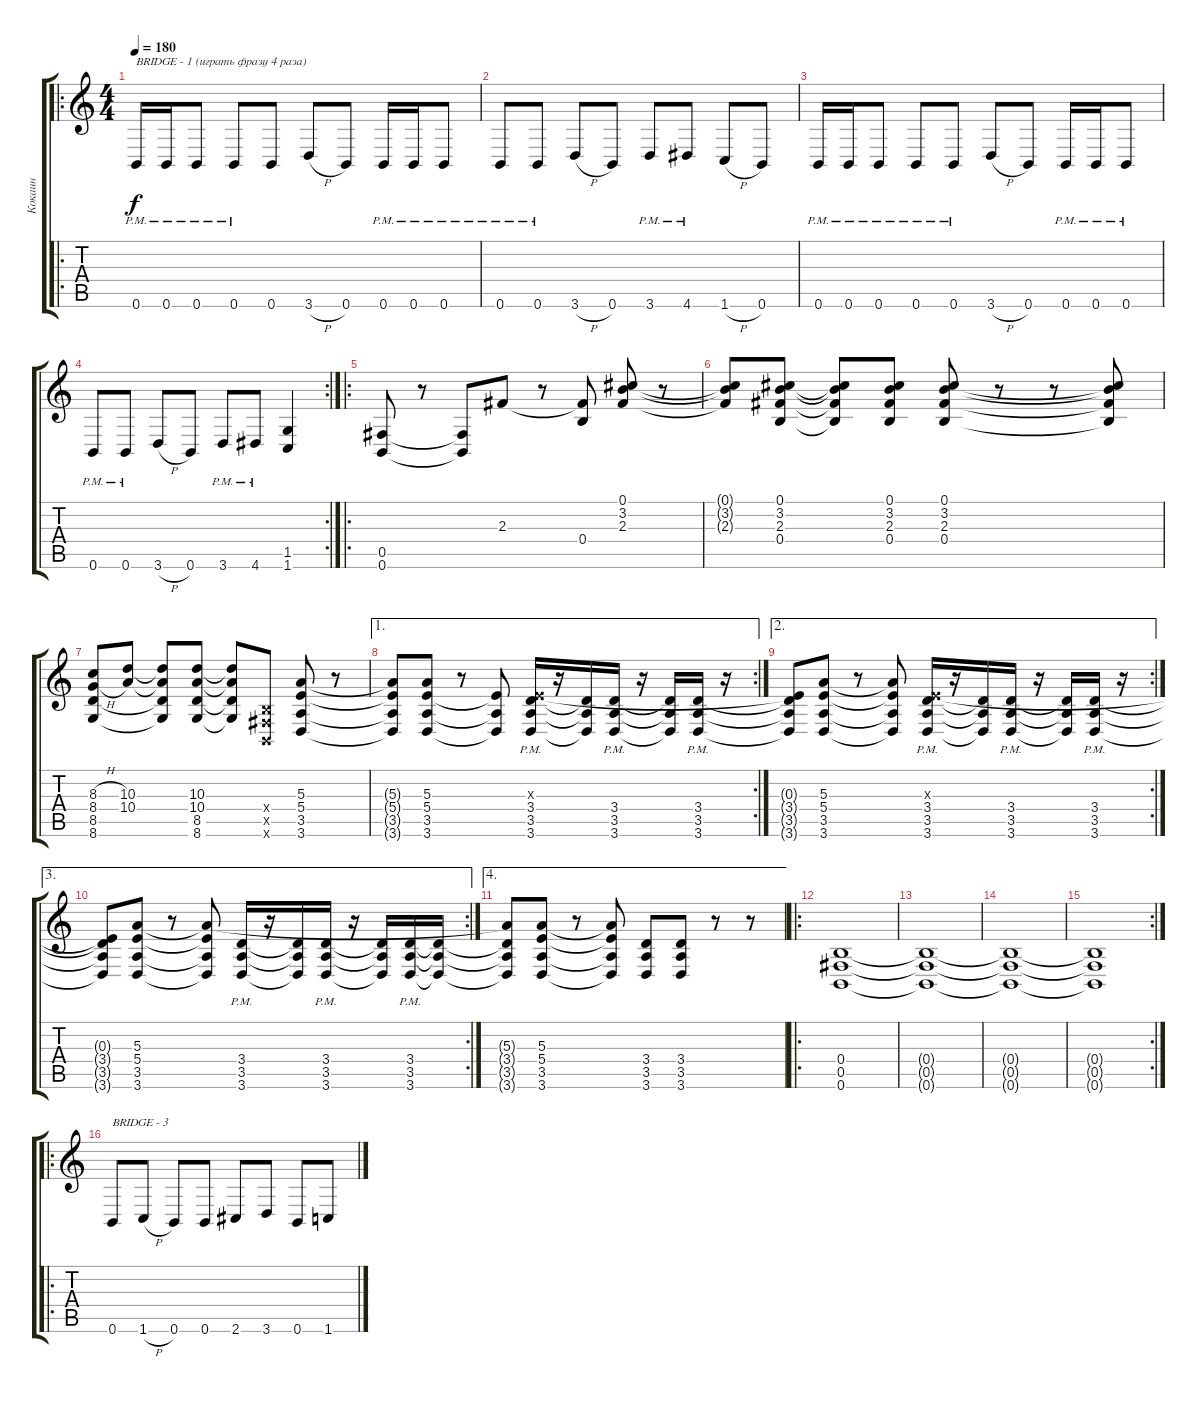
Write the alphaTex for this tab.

\track ("Кокаин" "Кокаин") {instrument overdrivenguitar}
\staff {score tabs}
\tuning (Db4 Ab3 E3 B2 Gb2 B1) {hide}
\ro
\ts (4 4)
\tempo 180
\clef g2
\ks c
0.6{pm}.16{txt "BRIDGE - 1 (играть фразу 4 раза)" dy f} 0.6{pm}.16 0.6{pm}.8 0.6{pm}.8 0.6.8 3.6{h}.8 0.6.8 0.6{pm}.16 0.6{pm}.16 0.6{pm}.8 |
0.6{pm}.8 0.6{pm}.8 3.6{h}.8 0.6.8 3.6{pm}.8 4.6{pm}.8 1.6{h}.8 0.6.8 |
0.6{pm}.16 0.6{pm}.16 0.6{pm}.8 0.6{pm}.8 0.6{pm}.8 3.6{h}.8 0.6.8 0.6{pm}.16 0.6{pm}.16 0.6{pm}.8 |
\rc 2
0.6{pm}.8 0.6{pm}.8 3.6{h}.8 0.6.8 3.6{pm}.8 4.6{pm}.8 (1.5 1.6).4 |
\ro
(0.5 0.6).8 r.8 (0.5{t} 0.6{t}).8 2.3.8 r.8 (2.3{t} 0.4).8 (0.1 3.2 2.3).8 r.8 |
(0.1{t} 3.2{t} 2.3{t}).8 (0.1 3.2 2.3 0.4).8 (0.1{t} 3.2{t} 2.3{t} 0.4{t}).8 (0.1 3.2 2.3 0.4).8 (0.1 3.2 2.3 0.4).8 r.8 r.8 (0.1{t} 3.2{t} 2.3{t} 0.4{t}).8 |
(8.3{h} 8.4{h} 8.5 8.6).8 (10.3 10.4).8 (10.3{t} 10.4{t} 8.5{t} 8.6{t}).8 (10.3 10.4 8.5 8.6).8 (10.3{t} 10.4{t} 8.5{t} 8.6{t}).8 (0.4{x} 0.5{x} 0.6{x}).8 (5.3 5.4 3.5 3.6).8 r.8 |
\ae 1
\rc 2
(5.3{t} 5.4{t} 3.5{t} 3.6{t}).8 (5.3 5.4 3.5 3.6).8 r.8 (5.4{t} 3.5{t} 3.6{t}).8 (0.3{x} 3.4{pm} 3.5{pm} 3.6{pm}).16 r.16 (3.4{t} 3.5{t} 3.6{t}).16 (3.4{pm} 3.5{pm} 3.6{pm}).16 r.16 (3.4{t} 3.5{t} 3.6{t}).16 (3.4{pm} 3.5{pm} 3.6{pm}).16 r.16 |
\ae 2
\rc 2
(0.3{t} 3.4{t} 3.5{t} 3.6{t}).8 (5.3 5.4 3.5 3.6).8 r.8 (5.3{t} 5.4{t} 3.5{t} 3.6{t}).8 (0.3{x} 3.4{pm} 3.5{pm} 3.6{pm}).16 r.16 (3.4{t} 3.5{t} 3.6{t}).16 (3.4{pm} 3.5{pm} 3.6{pm}).16 r.16 (3.4{t} 3.5{t} 3.6{t}).16 (3.4{pm} 3.5{pm} 3.6{pm}).16 r.16 |
\ae 3
\rc 2
(0.3{t} 3.4{t} 3.5{t} 3.6{t}).8 (5.3 5.4 3.5 3.6).8 r.8 (5.3{t} 5.4{t} 3.5{t} 3.6{t}).8 (3.4{pm} 3.5{pm} 3.6{pm}).16 r.16 (3.4{t} 3.5{t} 3.6{t}).16 (3.4{pm} 3.5{pm} 3.6{pm}).16 r.16 (3.4{t} 3.5{t} 3.6{t}).16 (3.4{pm} 3.5{pm} 3.6{pm}).16 (3.4{t} 3.5{t} 3.6{t}).16 |
\ae 4
(5.3{t} 3.4{t} 3.5{t} 3.6{t}).8 (5.3 5.4 3.5 3.6).8 r.8 (5.3{t} 5.4{t} 3.5{t} 3.6{t}).8 (3.4 3.5 3.6).8 (3.4 3.5 3.6).8 r.8 r.8 |
\ro
(0.4 0.5 0.6).1 |
(0.4{t} 0.5{t} 0.6{t}).1 |
(0.4{t} 0.5{t} 0.6{t}).1 |
\rc 2
(0.4{t} 0.5{t} 0.6{t}).1 |
\ro
0.6.8{txt "BRIDGE - 3"} 1.6{h}.8 0.6.8 0.6.8 2.6.8 3.6.8 0.6.8 1.6{h}.8
